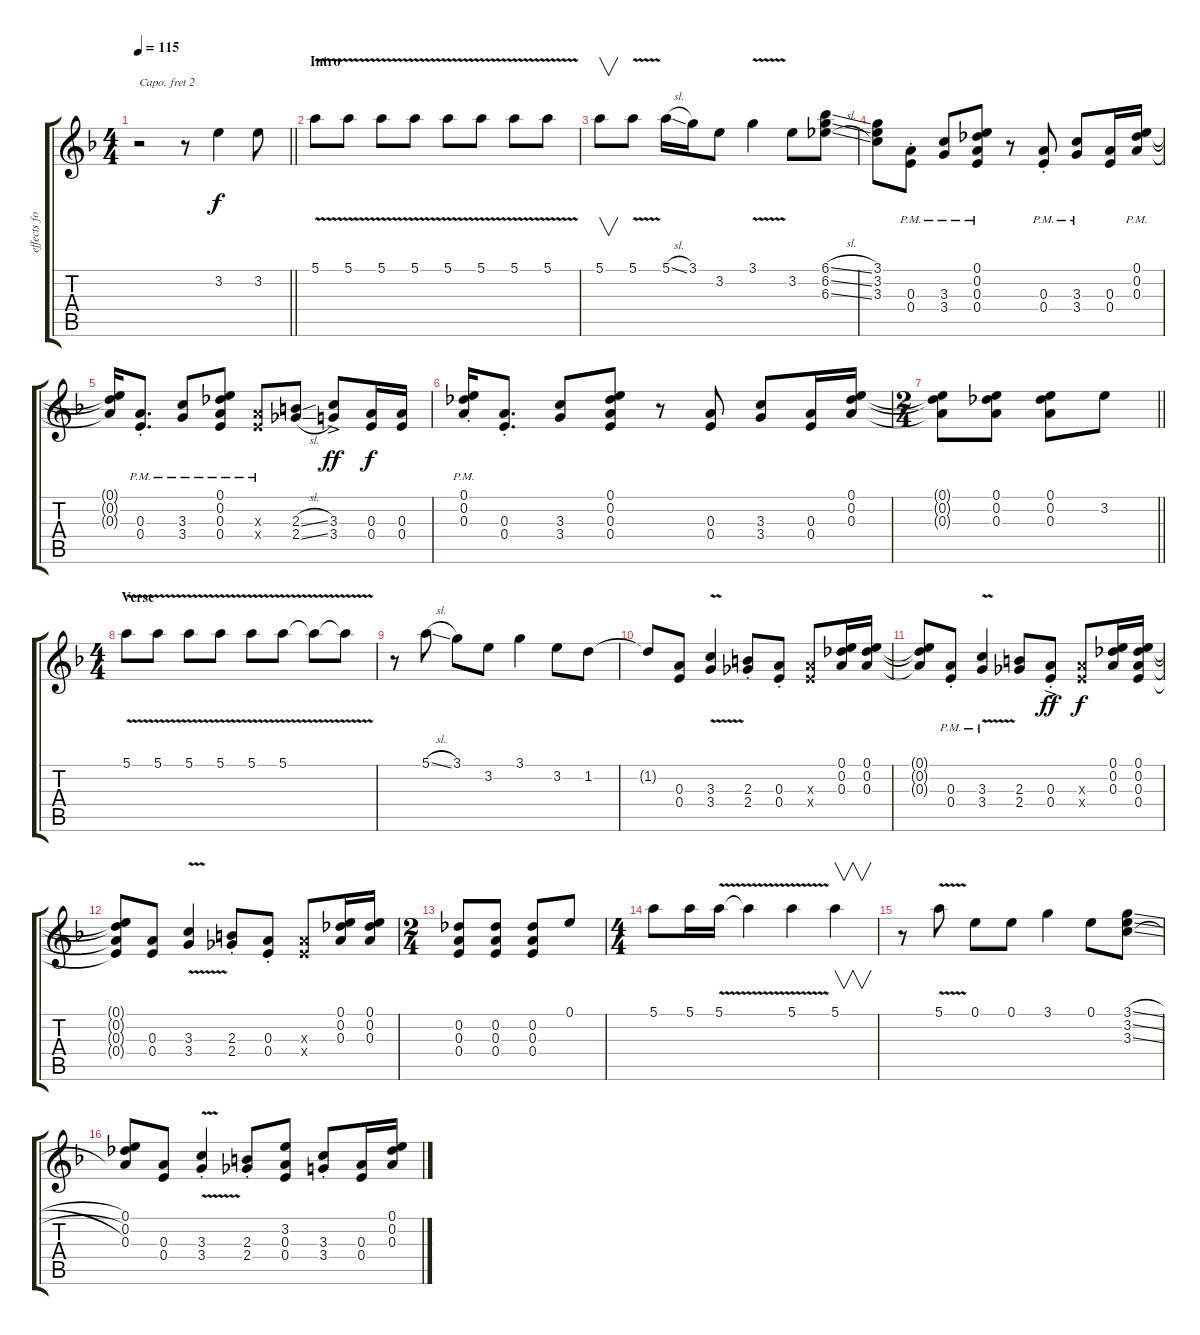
\track ("effects for Guitar 1" "effects fo") {instrument overdrivenguitar}
\staff {score tabs}
\capo 2
\tuning (D4 B3 G3 D3 G2 D2) {hide}
\ts (4 4)
\tempo 115
\clef g2
\barLineRight lightlight
\ks f
r.2{dy f instrument overdrivenguitar} r.8 3.2.4 3.2.8 |
\section ("" "Intro")
5.1{v}.8 5.1{v}.8 5.1{v}.8 5.1{v}.8 5.1{v}.8 5.1{v}.8 5.1{v}.8 5.1{v}.8 |
5.1.8{v} 5.1{v}.8 5.1{sl}.16 3.1.16 3.2.8 3.1{v}.4 3.2.8 (6.1{sl} 6.2{sl} 6.3{sl}).8 |
(3.1 3.2 3.3).8 (0.3{pm st} 0.4{pm st}).8 (3.3{pm} 3.4{pm}).8 (0.1{pm} 0.2{pm} 0.3{pm} 0.4{pm}).8 r.8 (0.3{pm st} 0.4{pm st}).8 (3.3{pm} 3.4{pm}).8 (0.3 0.4).16 (0.1{pm} 0.2{pm} 0.3{pm}).16 |
(0.1{t} 0.2{t} 0.3{t}).16 (0.3{pm st} 0.4{pm st}).8{d} (3.3{pm} 3.4{pm}).8 (0.1{pm} 0.2{pm} 0.3{pm} 0.4{pm}).8 (0.3{pm x} 0.4{pm x}).8 (2.3{sl} 2.4{sl}).8 (3.3{ac} 3.4{ac}).8{dy ff} (0.3 0.4).16{dy f} (0.3 0.4).16 |
(0.1{pm st} 0.2{pm st} 0.3{pm st}).16 (0.3{st} 0.4{st}).8{d} (3.3 3.4).8 (0.1 0.2 0.3 0.4).8 r.8 (0.3 0.4).8 (3.3 3.4).8 (0.3 0.4).16 (0.1 0.2 0.3).16 |
\ts (2 4)
\barLineRight lightlight
(0.1{t} 0.2{t} 0.3{t}).8 (0.1 0.2 0.3).8 (0.1 0.2 0.3).8 3.2.8 |
\ts (4 4)
\section ("" "Verse")
5.1{v}.8 5.1{v}.8 5.1{v}.8 5.1{v}.8 5.1{v}.8 5.1{v}.8 5.1{v t}.8 5.1{v t}.8 |
r.8 5.1{sl}.8 3.1.8 3.2.8 3.1.4 3.2.8 1.2.8 |
1.2{t}.8 (0.3 0.4).8 (3.3{v} 3.4{v}).4 (2.3{st} 2.4{st}).8 (0.3{st} 0.4{st}).8 (0.3{x} 0.4{x}).8 (0.1 0.2 0.3).16 (0.1 0.2 0.3).16 |
(0.1{t} 0.2{t} 0.3{t}).8 (0.3{pm st} 0.4{pm st}).8 (3.3{v pm} 3.4{v pm}).4 (2.3 2.4).8 (0.3{ac st} 0.4{ac st}).8{dy ff} (0.3{x} 0.4{x}).8{dy f} (0.1 0.2 0.3).16 (0.1 0.2 0.3 0.4).16 |
(0.1{t} 0.2{t} 0.3{t} 0.4{t}).8 (0.3 0.4).8 (3.3{v} 3.4{v}).4 (2.3{st} 2.4{st}).8 (0.3{st} 0.4{st}).8 (0.3{x} 0.4{x}).8 (0.1 0.2 0.3).16 (0.1 0.2 0.3).16 |
\ts (2 4)
(0.2 0.3 0.4).8 (0.2 0.3 0.4).8 (0.2 0.3 0.4).8 0.1.8 |
\ts (4 4)
5.1.8 5.1.16 5.1{v}.16 5.1{v t}.4 5.1{v}.4 5.1.4{v} |
r.8 5.1{v}.8 0.1.8 0.1.8 3.1.4 0.1.8 (3.1{sl} 3.2{sl} 3.3{sl}).8 |
(0.1 0.2 0.3).8 (0.3 0.4).8 (3.3{v st} 3.4{v st}).4 (2.3{st} 2.4{st}).8 (3.2 0.3 0.4).8 (3.3{st} 3.4{st}).8 (0.3 0.4).16 (0.1 0.2 0.3).16
